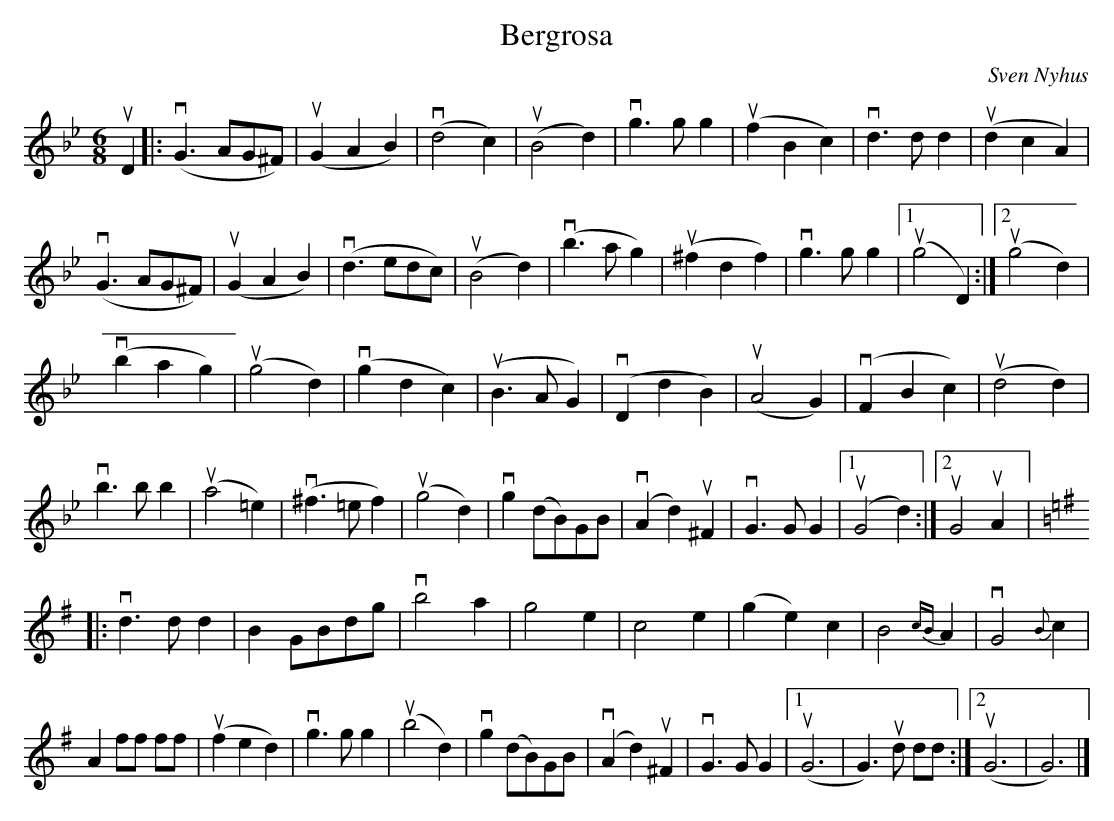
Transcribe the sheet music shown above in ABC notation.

X:1
T: Bergrosa
C: Sven Nyhus
M: 6/8
L: 1/4
K: Gm
uD |: v(G3/ A/G/^F/) | u(GAB) | v(d2c) | u(B2d) | vg3/ g/ g | u(fBc) | vd3/ d/ d | u(dcA) |
v(G3/ A/G/^F/) | u(GAB) | v(d3/e/d/c/) | u(B2d) | v(b3/ a/g) | u(^fdf) | vg3/ g/ g |1 u(g2 D) :|2 u(g2 d) |
v(bag) | u(g2d) | v(gdc) | u(B3/ A/ G) | v(DdB) | u(A2 G) | v(FBc) | u(d2d) |
vb3/ b/ b | u(a2=e) | v(^f3/=e/f) | u(g2d) | vg (d/B/)G/B/ | v(Ad)u^F | vG3/ G/ G |1 (uG2 d):|2 uG2 uA |:
[K:G] vd3/ d/ d | B G/B/d/g/ | vb2 a | g2 e | c2 e | (ge)c | B2 {cB}A | vG2 {B}c |
A f/f/ f/f/ | u(fed) | vg3/2 g/ g | u(b2 d) | vg (d/B/)G/B/ | v(Ad)u^F | vG3/ G/ G |1 u(G3 | G3/2) ud/ d/d/ :|2u(G3 | G3) |]
